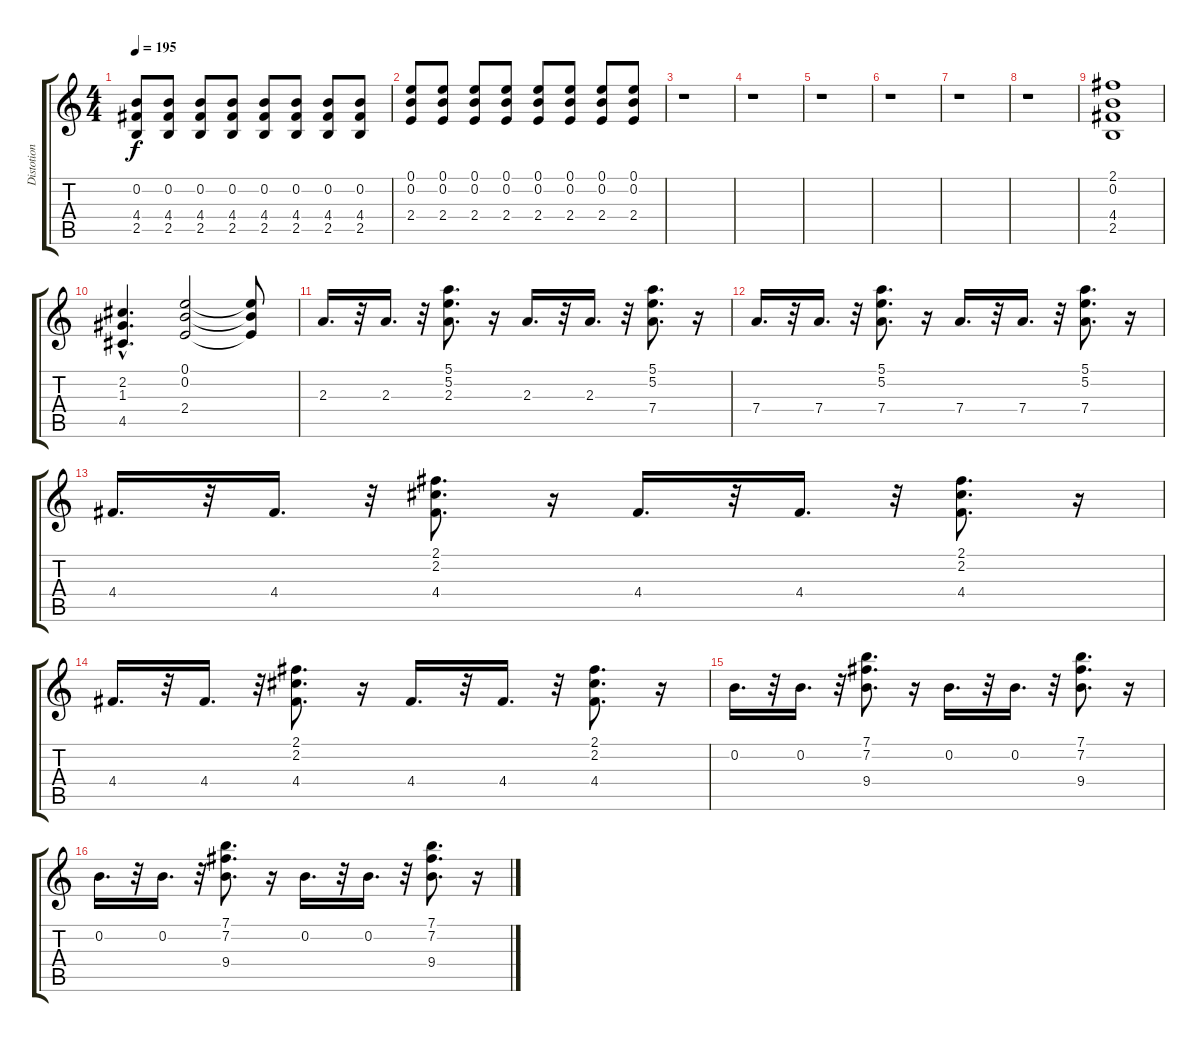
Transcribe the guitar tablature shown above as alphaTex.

\track ("Distotion I" "Distotion ") {instrument distortionguitar}
\staff {score tabs}
\tuning (E4 B3 G3 D3 A2 D2) {hide}
\ts (4 4)
\tempo 195
\clef g2
\ks c
(0.2 4.4 2.5).8{dy f} (0.2 4.4 2.5).8 (0.2 4.4 2.5).8 (0.2 4.4 2.5).8 (0.2 4.4 2.5).8 (0.2 4.4 2.5).8 (0.2 4.4 2.5).8 (0.2 4.4 2.5).8 |
(0.1 0.2 2.4).8 (0.1 0.2 2.4).8 (0.1 0.2 2.4).8 (0.1 0.2 2.4).8 (0.1 0.2 2.4).8 (0.1 0.2 2.4).8 (0.1 0.2 2.4).8 (0.1 0.2 2.4).8 |
r.1 |
r.1 |
r.1 |
r.1 |
r.1 |
r.1 |
(2.1 0.2 4.4 2.5).1 |
(2.2{hac} 1.3{hac} 4.5{hac}).4{d} (0.1 0.2 2.4).2 (0.1{t} 0.2{t} 2.4{t}).8 |
2.3.16{d} r.32 2.3.16{d} r.32 (5.1 5.2 2.3).8{d} r.16 2.3.16{d} r.32 2.3.16{d} r.32 (5.1 5.2 7.4).8{d} r.16 |
7.4.16{d} r.32 7.4.16{d} r.32 (5.1 5.2 7.4).8{d} r.16 7.4.16{d} r.32 7.4.16{d} r.32 (5.1 5.2 7.4).8{d} r.16 |
4.4.16{d} r.32 4.4.16{d} r.32 (2.1 2.2 4.4).8{d} r.16 4.4.16{d} r.32 4.4.16{d} r.32 (2.1 2.2 4.4).8{d} r.16 |
4.4.16{d} r.32 4.4.16{d} r.32 (2.1 2.2 4.4).8{d} r.16 4.4.16{d} r.32 4.4.16{d} r.32 (2.1 2.2 4.4).8{d} r.16 |
0.2.16{d} r.32 0.2.16{d} r.32 (7.1 7.2 9.4).8{d} r.16 0.2.16{d} r.32 0.2.16{d} r.32 (7.1 7.2 9.4).8{d} r.16 |
0.2.16{d} r.32 0.2.16{d} r.32 (7.1 7.2 9.4).8{d} r.16 0.2.16{d} r.32 0.2.16{d} r.32 (7.1 7.2 9.4).8{d} r.16
